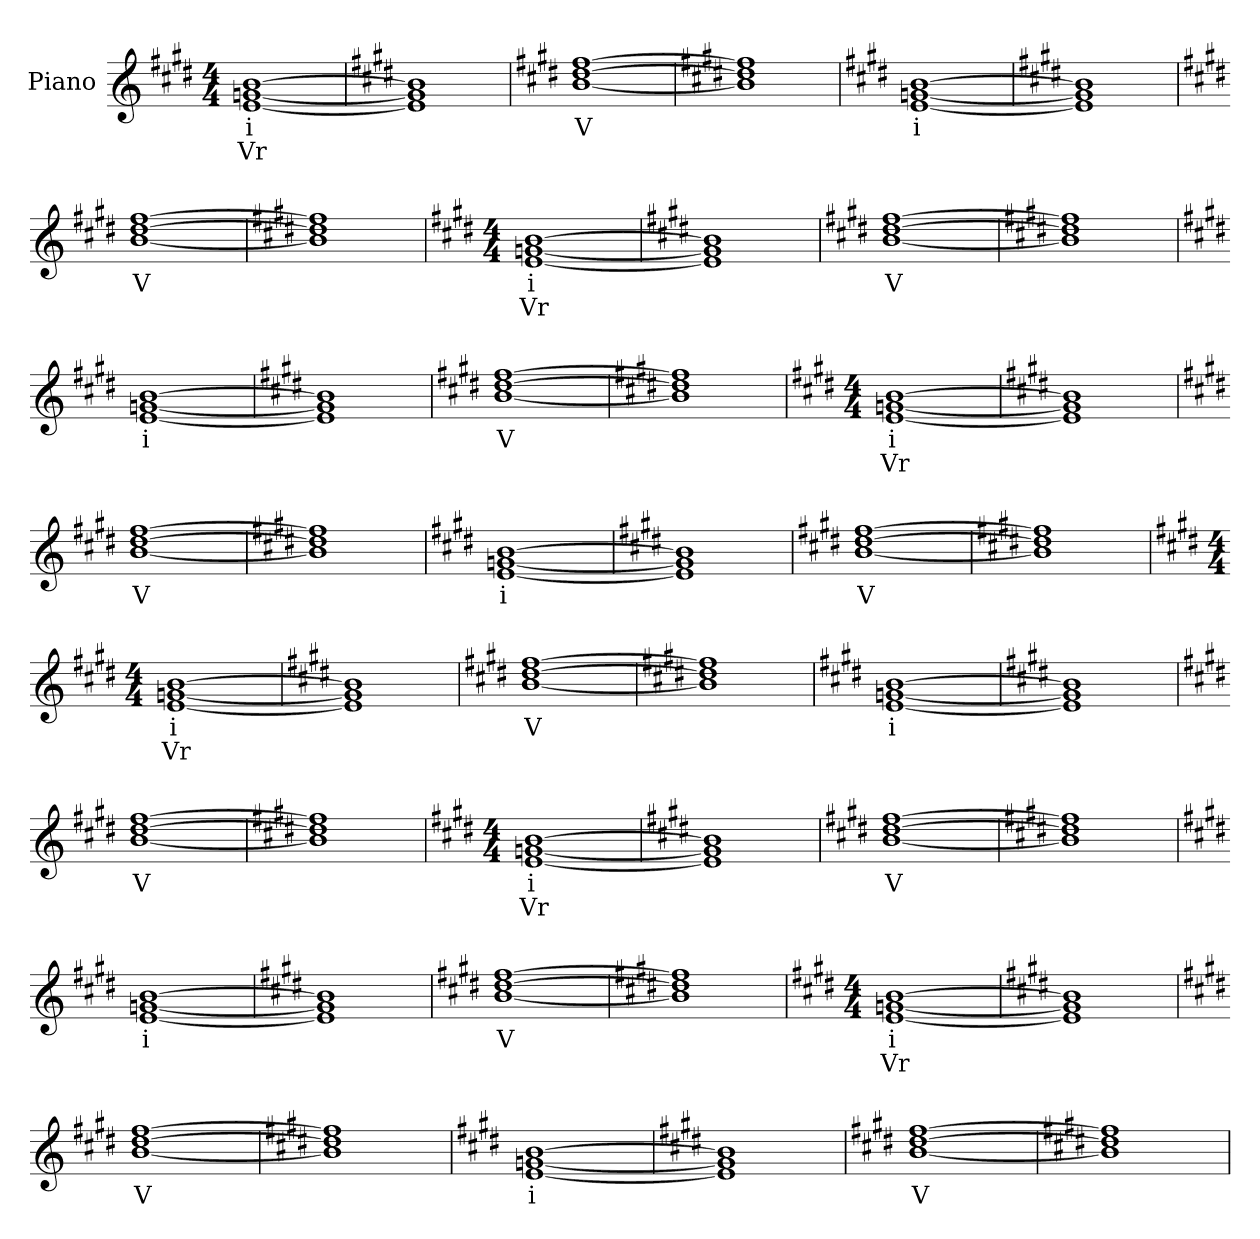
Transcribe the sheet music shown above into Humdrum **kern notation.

**kern	**text	**text
*part1	*part1	*part1
*staff1	*staff1	*staff1
*I"Piano	*	*
*I'Pno	*	*
*k[f#c#g#d#]	*	*
*E:	*	*
*M4/4	*	*
=	=	=
[1e [1gn [1b	i	Vr
=	=	=
*k[f#c#g#d#]	*	*
*E:	*	*
1e] 1gn] 1b]	.	.
=	=	=
*k[f#c#g#d#]	*	*
*E:	*	*
[1b [1dd# [1ff#	V	.
=	=	=
*k[f#c#g#d#]	*	*
*E:	*	*
1b] 1dd#] 1ff#]	.	.
=	=	=
*k[f#c#g#d#]	*	*
*E:	*	*
[1e [1gn [1b	i	.
=	=	=
*k[f#c#g#d#]	*	*
*E:	*	*
1e] 1gn] 1b]	.	.
=	=	=
*k[f#c#g#d#]	*	*
*E:	*	*
[1b [1dd# [1ff#	V	.
=	=	=
*k[f#c#g#d#]	*	*
*E:	*	*
1b] 1dd#] 1ff#]	.	.
=	=	=
*k[f#c#g#d#]	*	*
*E:	*	*
*M4/4	*	*
[1e [1gn [1b	i	Vr
=	=	=
*k[f#c#g#d#]	*	*
*E:	*	*
1e] 1gn] 1b]	.	.
=	=	=
*k[f#c#g#d#]	*	*
*E:	*	*
[1b [1dd# [1ff#	V	.
=	=	=
*k[f#c#g#d#]	*	*
*E:	*	*
1b] 1dd#] 1ff#]	.	.
=	=	=
*k[f#c#g#d#]	*	*
*E:	*	*
[1e [1gn [1b	i	.
=	=	=
*k[f#c#g#d#]	*	*
*E:	*	*
1e] 1gn] 1b]	.	.
=	=	=
*k[f#c#g#d#]	*	*
*E:	*	*
[1b [1dd# [1ff#	V	.
=	=	=
*k[f#c#g#d#]	*	*
*E:	*	*
1b] 1dd#] 1ff#]	.	.
=	=	=
*k[f#c#g#d#]	*	*
*E:	*	*
*M4/4	*	*
[1e [1gn [1b	i	Vr
=	=	=
*k[f#c#g#d#]	*	*
*E:	*	*
1e] 1gn] 1b]	.	.
=	=	=
*k[f#c#g#d#]	*	*
*E:	*	*
[1b [1dd# [1ff#	V	.
=	=	=
*k[f#c#g#d#]	*	*
*E:	*	*
1b] 1dd#] 1ff#]	.	.
=	=	=
*k[f#c#g#d#]	*	*
*E:	*	*
[1e [1gn [1b	i	.
=	=	=
*k[f#c#g#d#]	*	*
*E:	*	*
1e] 1gn] 1b]	.	.
=	=	=
*k[f#c#g#d#]	*	*
*E:	*	*
[1b [1dd# [1ff#	V	.
=	=	=
*k[f#c#g#d#]	*	*
*E:	*	*
1b] 1dd#] 1ff#]	.	.
=	=	=
*k[f#c#g#d#]	*	*
*E:	*	*
*M4/4	*	*
[1e [1gn [1b	i	Vr
=	=	=
*k[f#c#g#d#]	*	*
*E:	*	*
1e] 1gn] 1b]	.	.
=	=	=
*k[f#c#g#d#]	*	*
*E:	*	*
[1b [1dd# [1ff#	V	.
=	=	=
*k[f#c#g#d#]	*	*
*E:	*	*
1b] 1dd#] 1ff#]	.	.
=	=	=
*k[f#c#g#d#]	*	*
*E:	*	*
[1e [1gn [1b	i	.
=	=	=
*k[f#c#g#d#]	*	*
*E:	*	*
1e] 1gn] 1b]	.	.
=	=	=
*k[f#c#g#d#]	*	*
*E:	*	*
[1b [1dd# [1ff#	V	.
=	=	=
*k[f#c#g#d#]	*	*
*E:	*	*
1b] 1dd#] 1ff#]	.	.
=	=	=
*k[f#c#g#d#]	*	*
*E:	*	*
*M4/4	*	*
[1e [1gn [1b	i	Vr
=	=	=
*k[f#c#g#d#]	*	*
*E:	*	*
1e] 1gn] 1b]	.	.
=	=	=
*k[f#c#g#d#]	*	*
*E:	*	*
[1b [1dd# [1ff#	V	.
=	=	=
*k[f#c#g#d#]	*	*
*E:	*	*
1b] 1dd#] 1ff#]	.	.
=	=	=
*k[f#c#g#d#]	*	*
*E:	*	*
[1e [1gn [1b	i	.
=	=	=
*k[f#c#g#d#]	*	*
*E:	*	*
1e] 1gn] 1b]	.	.
=	=	=
*k[f#c#g#d#]	*	*
*E:	*	*
[1b [1dd# [1ff#	V	.
=	=	=
*k[f#c#g#d#]	*	*
*E:	*	*
1b] 1dd#] 1ff#]	.	.
=	=	=
*k[f#c#g#d#]	*	*
*E:	*	*
*M4/4	*	*
[1e [1gn [1b	i	Vr
=	=	=
*k[f#c#g#d#]	*	*
*E:	*	*
1e] 1gn] 1b]	.	.
=	=	=
*k[f#c#g#d#]	*	*
*E:	*	*
[1b [1dd# [1ff#	V	.
=	=	=
*k[f#c#g#d#]	*	*
*E:	*	*
1b] 1dd#] 1ff#]	.	.
=	=	=
*k[f#c#g#d#]	*	*
*E:	*	*
[1e [1gn [1b	i	.
=	=	=
*k[f#c#g#d#]	*	*
*E:	*	*
1e] 1gn] 1b]	.	.
=	=	=
*k[f#c#g#d#]	*	*
*E:	*	*
[1b [1dd# [1ff#	V	.
=	=	=
*k[f#c#g#d#]	*	*
*E:	*	*
1b] 1dd#] 1ff#]	.	.
=	=	=
*-	*-	*-
